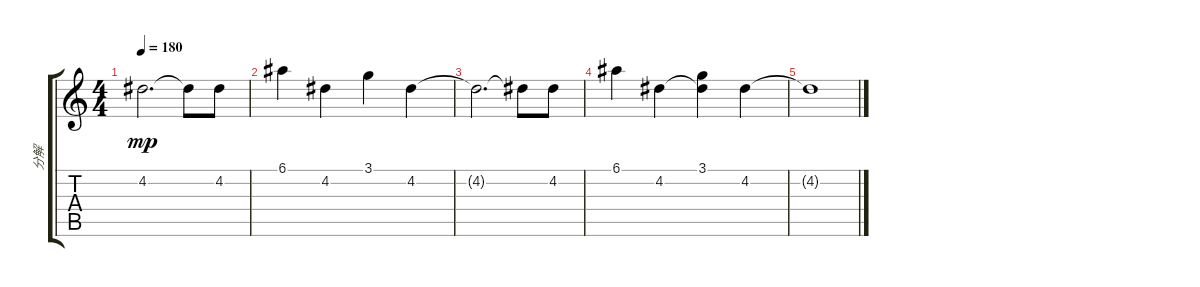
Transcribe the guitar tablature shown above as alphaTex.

\track ("分解" "分解") {instrument electricguitarclean}
\staff {score tabs}
\tuning (E4 B3 G3 D3 A2 E2) {hide}
\ts (4 4)
\tempo 180
\clef g2
\ks c
4.2{t}.2{d dy mp} 4.2{t}.8 4.2.8 |
6.1.4 4.2.4 3.1.4 4.2.4 |
4.2{t}.2{d} 4.2{t}.8 4.2.8 |
6.1.4 4.2.4 (3.1 4.2{t}).4 4.2.4 |
4.2{t}.1
